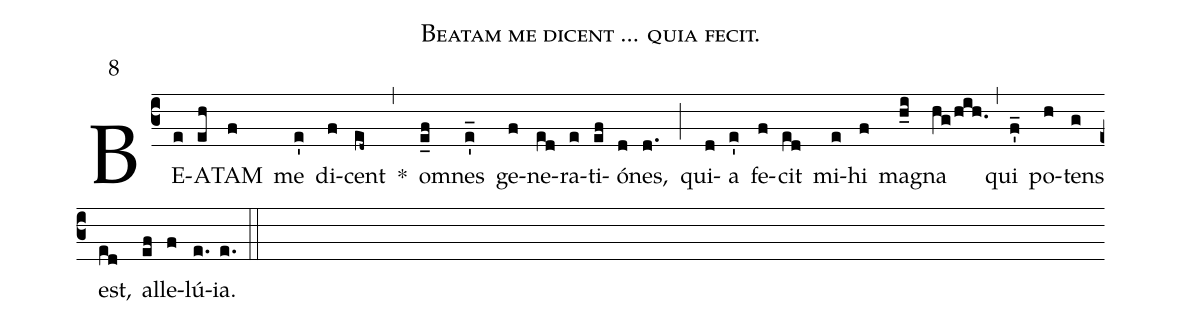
name:Beatam me dicent ... quia fecit.;
mode:8;
annotation:8;
office-part:Antiphonae;
%%
(c3) BE(e)A(eh)TAM(f) me(e') di(f)cent(ed~) *(,) o(e_f)mnes(e'_) ge(f)ne(ed)ra(e)ti(ef)ó(d)nes,(d.) (;) qui(d)a(e') fe(f)cit(ed) mi(e)hi(f) ma(h_i)gna(hg/hih.) (,) qui(f'_) po(h)tens(g) est,(ed) al(ef)le(f)lú(e.)ia.(e.) (::)
